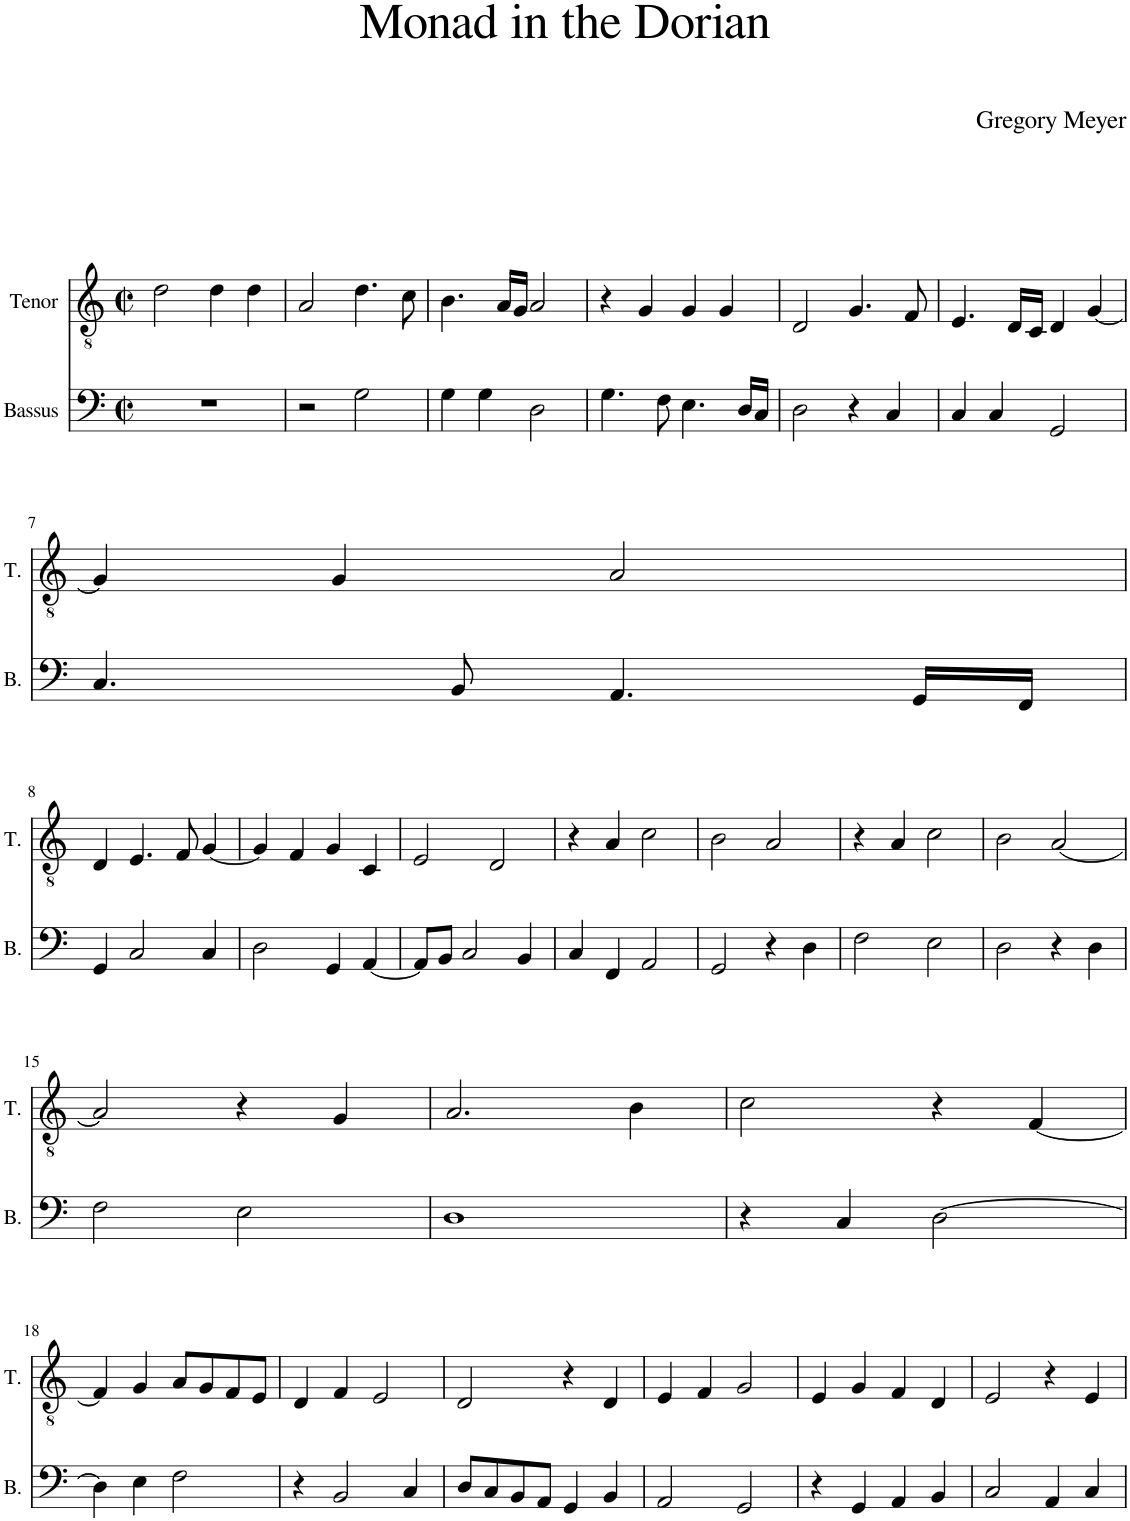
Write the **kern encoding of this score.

**kern	**kern
*part2	*part1
*staff2	*staff1
*I"Bassus	*I"Tenor
*I'B.	*I'T.
*clefF4	*clefGv2
*k[]	*k[]
*M2/2	*M2/2
*met(c|)	*met(c|)
=1	=1
1r	2d\
.	4d\
.	4d\
=2	=2
2r	2A/
2G\	4.d\
.	8c\
=3	=3
4G\	4.B\
4G\	.
.	16A/LL
.	16G/JJ
2D\	2A/
=4	=4
4.G\	4r
.	4G/
8F\	.
4.E\	4G/
.	4G/
16D/LL	.
16C/JJ	.
=5	=5
2D\	2D/
4r	4.G/
4C/	.
.	8F/
=6	=6
4C/	4.E/
4C/	.
.	16D/LL
.	16C/JJ
2GG/	4D/
.	[4G/
!!LO:LB:g=z
=7	=7
4.C/	4G/]
.	4G/
8BB/	.
4.AA/	2A/
16GG/LL	.
16FF/JJ	.
!!LO:LB:g=z
=8	=8
4GG/	4D/
2C/	4.E/
.	8F/
4C/	[4G/
=9	=9
2D\	4G/]
.	4F/
4GG/	4G/
[4AA/	4C/
=10	=10
8AA/L]	2E/
8BB/J	.
2C/	.
.	2D/
4BB/	.
=11	=11
4C/	4r
4FF/	4A/
2AA/	2c\
=12	=12
2GG/	2B\
4r	2A/
4D\	.
=13	=13
2F\	4r
.	4A/
2E\	2c\
=14	=14
2D\	2B\
4r	[2A/
4D\	.
!!LO:LB:g=z
=15	=15
2F\	2A/]
2E\	4r
.	4G/
=16	=16
1D	2.A/
.	4B\
=17	=17
4r	2c\
4C/	.
[2D\	4r
.	[4F/
!!LO:LB:g=z
=18	=18
4D\]	4F/]
4E\	4G/
2F\	8A/L
.	8G/
.	8F/
.	8E/J
=19	=19
4r	4D/
2BB/	4F/
.	2E/
4C/	.
=20	=20
8D/L	2D/
8C/	.
8BB/	.
8AA/J	.
4GG/	4r
4BB/	4D/
=21	=21
2AA/	4E/
.	4F/
2GG/	2G/
=22	=22
4r	4E/
4GG/	4G/
4AA/	4F/
4BB/	4D/
=23	=23
2C/	2E/
4AA/	4r
4C/	4E/
=	=
*-	*-
